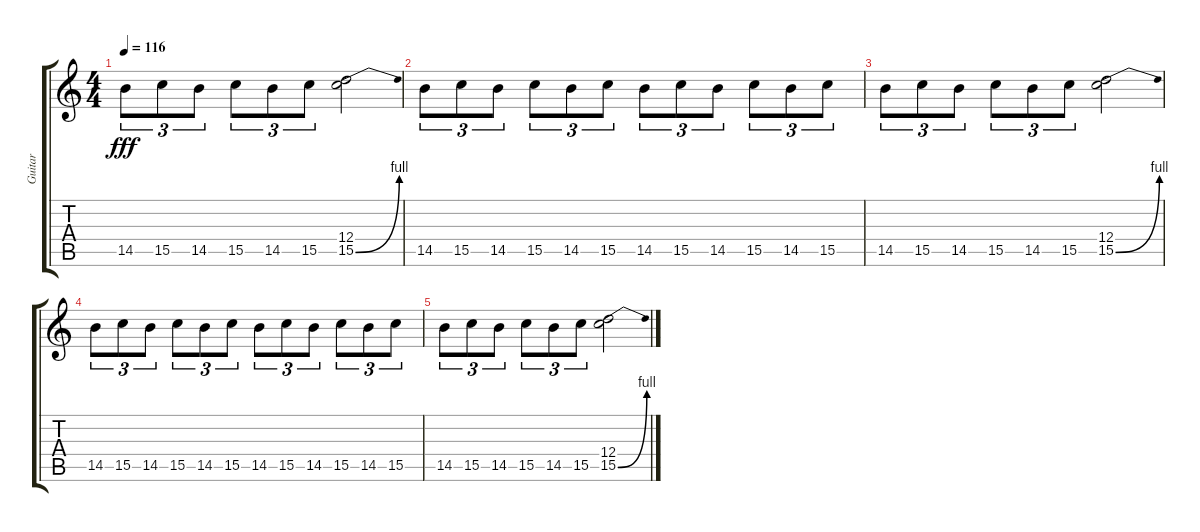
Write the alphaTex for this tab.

\track ("Guitar" "Guitar") {instrument overdrivenguitar}
\staff {score tabs}
\tuning (E4 B3 G3 D3 A2 D2) {hide}
\ts (4 4)
\tempo 116
\clef g2
\ks aminor
14.5.8{tu (3 2) dy fff} 15.5.8{tu (3 2)} 14.5.8{tu (3 2)} 15.5.8{tu (3 2)} 14.5.8{tu (3 2)} 15.5.8{tu (3 2)} (12.4 15.5{be (bend 0 0 60 4)}).2 |
14.5.8{tu (3 2)} 15.5.8{tu (3 2)} 14.5.8{tu (3 2)} 15.5.8{tu (3 2)} 14.5.8{tu (3 2)} 15.5.8{tu (3 2)} 14.5.8{tu (3 2)} 15.5.8{tu (3 2)} 14.5.8{tu (3 2)} 15.5.8{tu (3 2)} 14.5.8{tu (3 2)} 15.5.8{tu (3 2)} |
14.5.8{tu (3 2)} 15.5.8{tu (3 2)} 14.5.8{tu (3 2)} 15.5.8{tu (3 2)} 14.5.8{tu (3 2)} 15.5.8{tu (3 2)} (12.4 15.5{be (bend 0 0 60 4)}).2 |
14.5.8{tu (3 2)} 15.5.8{tu (3 2)} 14.5.8{tu (3 2)} 15.5.8{tu (3 2)} 14.5.8{tu (3 2)} 15.5.8{tu (3 2)} 14.5.8{tu (3 2)} 15.5.8{tu (3 2)} 14.5.8{tu (3 2)} 15.5.8{tu (3 2)} 14.5.8{tu (3 2)} 15.5.8{tu (3 2)} |
14.5.8{tu (3 2)} 15.5.8{tu (3 2)} 14.5.8{tu (3 2)} 15.5.8{tu (3 2)} 14.5.8{tu (3 2)} 15.5.8{tu (3 2)} (12.4 15.5{be (bend 0 0 60 4)}).2
